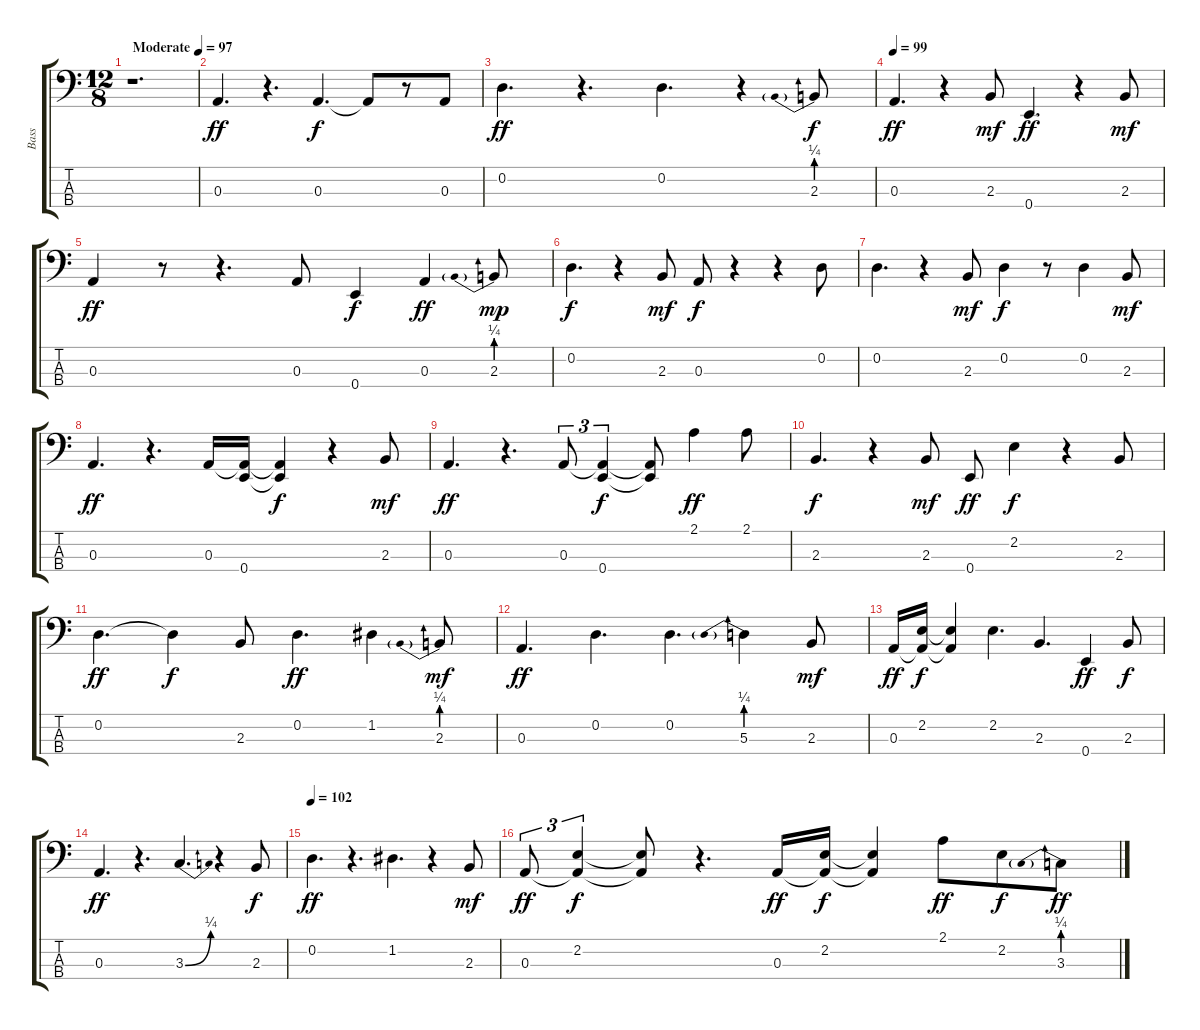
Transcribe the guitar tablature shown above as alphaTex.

\track ("Bass" "Bass") {instrument acousticbass}
\staff {score tabs}
\tuning (G2 D2 A1 E1) {hide}
\ts (12 8)
\tempo (97 "Moderate")
\clef f4
\ks c
r.1{d dy ff instrument acousticbass} |
0.3.4{d} r.4{d} 0.3.4{d dy f} 0.3{t}.8 r.8 0.3.8 |
0.2.4{d dy ff} r.4{d} 0.2.4{d} r.4 2.3{be (prebend 0 1 60 1)}.8{dy f} |
\tempo 99
0.3.4{d dy ff} r.4 2.3.8{dy mf} 0.4.4{d dy ff} r.4 2.3.8{dy mf} |
0.3.4{dy ff} r.8 r.4{d} 0.3.8 0.4.4{dy f} 0.3.4{dy ff} 2.3{be (prebend 0 1 60 1)}.8{dy mp} |
0.2.4{d dy f} r.4 2.3.8{dy mf} 0.3.8{dy f} r.4 r.4 0.2.8 |
0.2.4{d} r.4 2.3.8{dy mf} 0.2.4{dy f} r.8 0.2.4 2.3.8{dy mf} |
0.3.4{d dy ff} r.4{d} 0.3.16 (0.3{t} 0.4).16 (0.3{t} 0.4{t}).4{dy f} r.4 2.3.8{dy mf} |
0.3.4{d dy ff} r.4{d} 0.3.8{tu (3 2)} (0.3{t} 0.4).4{tu (3 2) dy f} (0.3{t} 0.4{t}).8 2.1.4{dy ff} 2.1.8 |
2.3.4{d dy f} r.4 2.3.8{dy mf} 0.4.8{dy ff} 2.2.4{dy f} r.4 2.3.8 |
0.2.4{d dy ff} 0.2{t}.4{dy f} 2.3.8 0.2.4{d dy ff} 1.2.4 2.3{be (prebend 0 1 60 1)}.8{dy mf} |
0.3.4{d dy ff} 0.2.4{d} 0.2.4{d} 5.3{be (prebend 0 1 60 1)}.4 2.3.8{dy mf} |
0.3.16{dy ff} (2.2 0.3{t}).16{dy f} (2.2{t} 0.3{t}).4 2.2.4{d} 2.3.4{d} 0.4.4{dy ff} 2.3.8{dy f} |
0.3.4{d dy ff} r.4{d} 3.3{be (bend 0 0 60 1)}.4{d} r.4 2.3.8{dy f} |
\tempo 102
0.2.4{d dy ff} r.4{d} 1.2.4{d} r.4 2.3.8{dy mf} |
0.3.8{tu (3 2) dy ff} (2.2 0.3{t}).4{tu (3 2) dy f} (2.2{t} 0.3{t}).8 r.4{d} 0.3.16{dy ff} (2.2 0.3{t}).16{dy f} (2.2{t} 0.3{t}).4 2.1.8{dy ff} 2.2.8{dy f} 3.3{be (prebend 0 1 60 1)}.8{dy ff}
